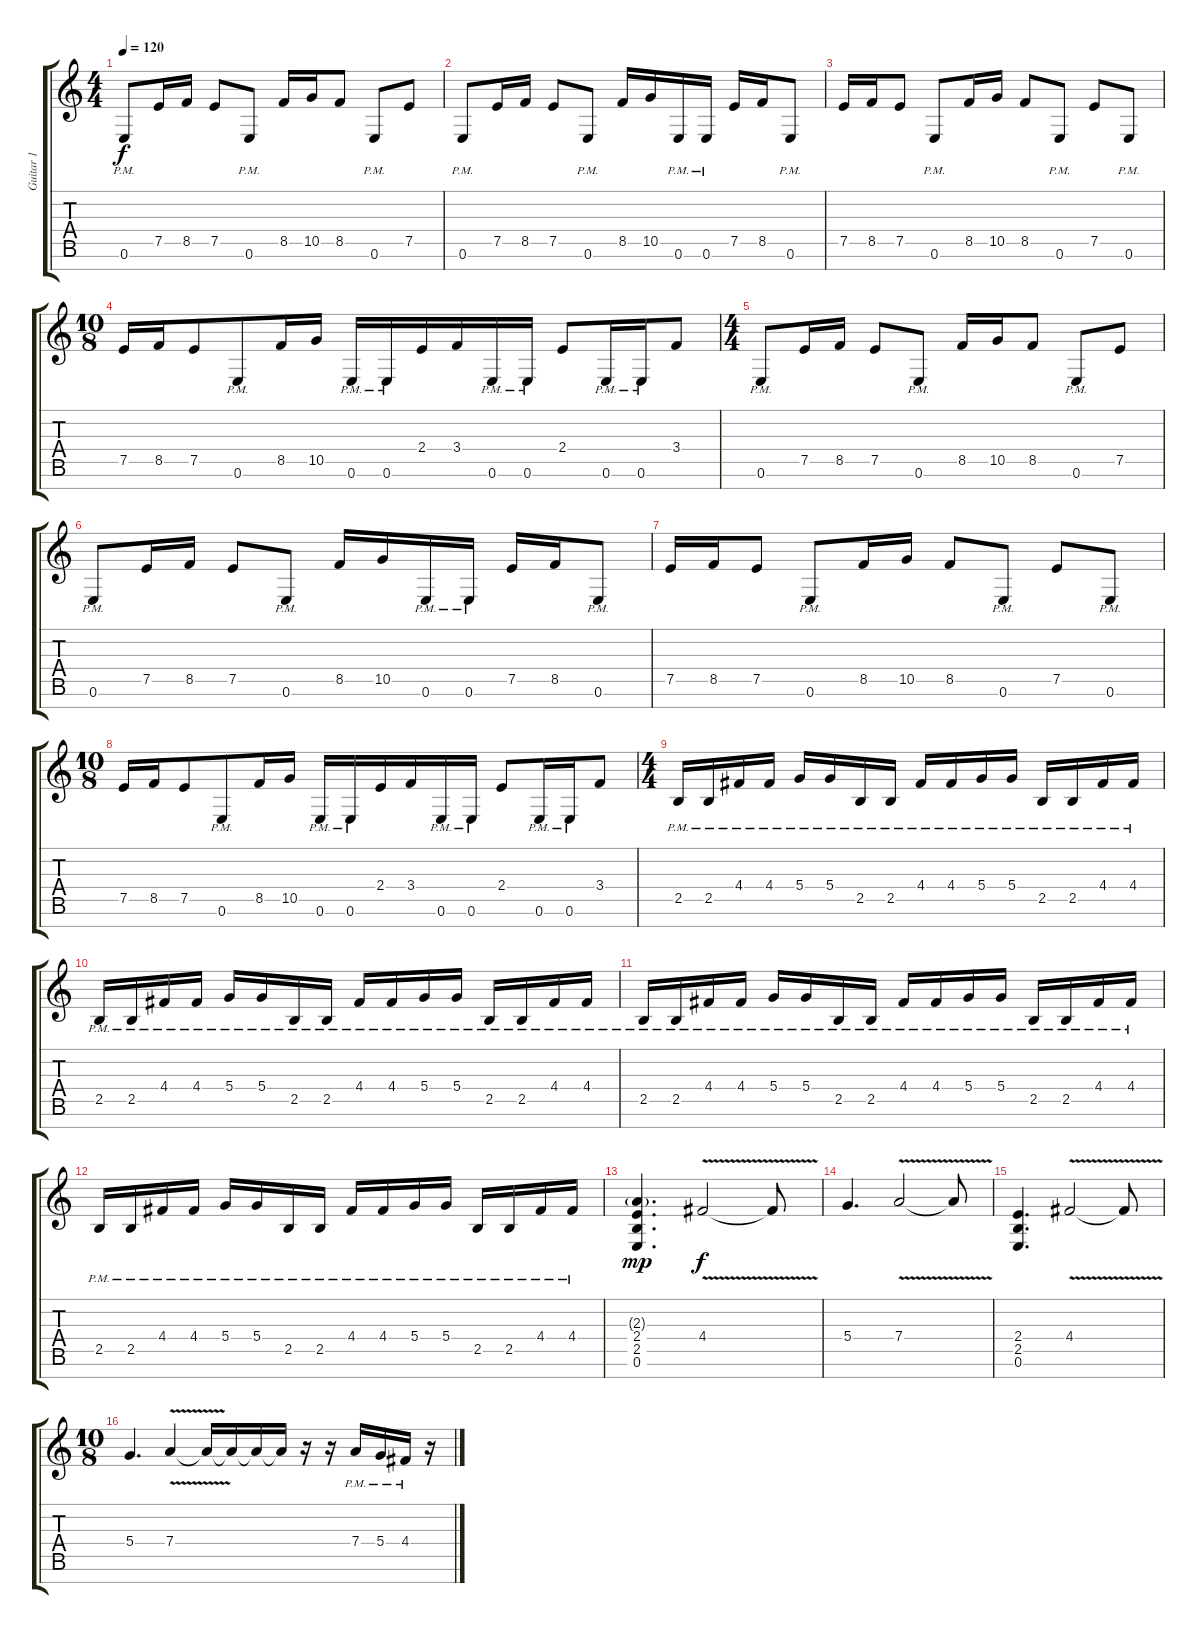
\track ("Guitar 1" "Guitar 1") {instrument distortionguitar}
\staff {score tabs}
\tuning (E4 B3 G3 D3 A2 E2 B1) {hide}
\ts (4 4)
\tempo 120
\clef g2
\ks c
0.6{pm}.8{dy f instrument distortionguitar} 7.5.16 8.5.16 7.5.8 0.6{pm}.8 8.5.16 10.5.16 8.5.8 0.6{pm}.8 7.5.8 |
0.6{pm}.8 7.5.16 8.5.16 7.5.8 0.6{pm}.8 8.5.16 10.5.16 0.6{pm}.16 0.6{pm}.16 7.5.16 8.5.16 0.6{pm}.8 |
7.5.16 8.5.16 7.5.8 0.6{pm}.8 8.5.16 10.5.16 8.5.8 0.6{pm}.8 7.5.8 0.6{pm}.8 |
\ts (10 8)
7.5.16 8.5.16 7.5.8 0.6{pm}.8 8.5.16 10.5.16 0.6{pm}.16 0.6{pm}.16 2.4.16 3.4.16 0.6{pm}.16 0.6{pm}.16 2.4.8 0.6{pm}.16 0.6{pm}.16 3.4.8 |
\ts (4 4)
0.6{pm}.8 7.5.16 8.5.16 7.5.8 0.6{pm}.8 8.5.16 10.5.16 8.5.8 0.6{pm}.8 7.5.8 |
0.6{pm}.8 7.5.16 8.5.16 7.5.8 0.6{pm}.8 8.5.16 10.5.16 0.6{pm}.16 0.6{pm}.16 7.5.16 8.5.16 0.6{pm}.8 |
7.5.16 8.5.16 7.5.8 0.6{pm}.8 8.5.16 10.5.16 8.5.8 0.6{pm}.8 7.5.8 0.6{pm}.8 |
\ts (10 8)
7.5.16 8.5.16 7.5.8 0.6{pm}.8 8.5.16 10.5.16 0.6{pm}.16 0.6{pm}.16 2.4.16 3.4.16 0.6{pm}.16 0.6{pm}.16 2.4.8 0.6{pm}.16 0.6{pm}.16 3.4.8 |
\ts (4 4)
2.5{pm}.16 2.5{pm}.16 4.4{pm}.16 4.4{pm}.16 5.4{pm}.16 5.4{pm}.16 2.5{pm}.16 2.5{pm}.16 4.4{pm}.16 4.4{pm}.16 5.4{pm}.16 5.4{pm}.16 2.5{pm}.16 2.5{pm}.16 4.4{pm}.16 4.4{pm}.16 |
2.5{pm}.16 2.5{pm}.16 4.4{pm}.16 4.4{pm}.16 5.4{pm}.16 5.4{pm}.16 2.5{pm}.16 2.5{pm}.16 4.4{pm}.16 4.4{pm}.16 5.4{pm}.16 5.4{pm}.16 2.5{pm}.16 2.5{pm}.16 4.4{pm}.16 4.4{pm}.16 |
2.5{pm}.16 2.5{pm}.16 4.4{pm}.16 4.4{pm}.16 5.4{pm}.16 5.4{pm}.16 2.5{pm}.16 2.5{pm}.16 4.4{pm}.16 4.4{pm}.16 5.4{pm}.16 5.4{pm}.16 2.5{pm}.16 2.5{pm}.16 4.4{pm}.16 4.4{pm}.16 |
2.5{pm}.16 2.5{pm}.16 4.4{pm}.16 4.4{pm}.16 5.4{pm}.16 5.4{pm}.16 2.5{pm}.16 2.5{pm}.16 4.4{pm}.16 4.4{pm}.16 5.4{pm}.16 5.4{pm}.16 2.5{pm}.16 2.5{pm}.16 4.4{pm}.16 4.4{pm}.16 |
(2.3{g} 2.4 2.5 0.6).4{d dy mp} 4.4{v}.2{dy f} 4.4{t}.8 |
5.4.4{d} 7.4{v}.2 7.4{t}.8 |
(2.4 2.5 0.6).4{d} 4.4{v}.2 4.4{t}.8 |
\ts (10 8)
5.4.4{d} 7.4{v}.4 7.4{t}.16 7.4{t}.16 7.4{t}.16 7.4{t}.16 r.16 r.16 7.4{pm}.16 5.4{pm}.16 4.4{pm}.16 r.16
